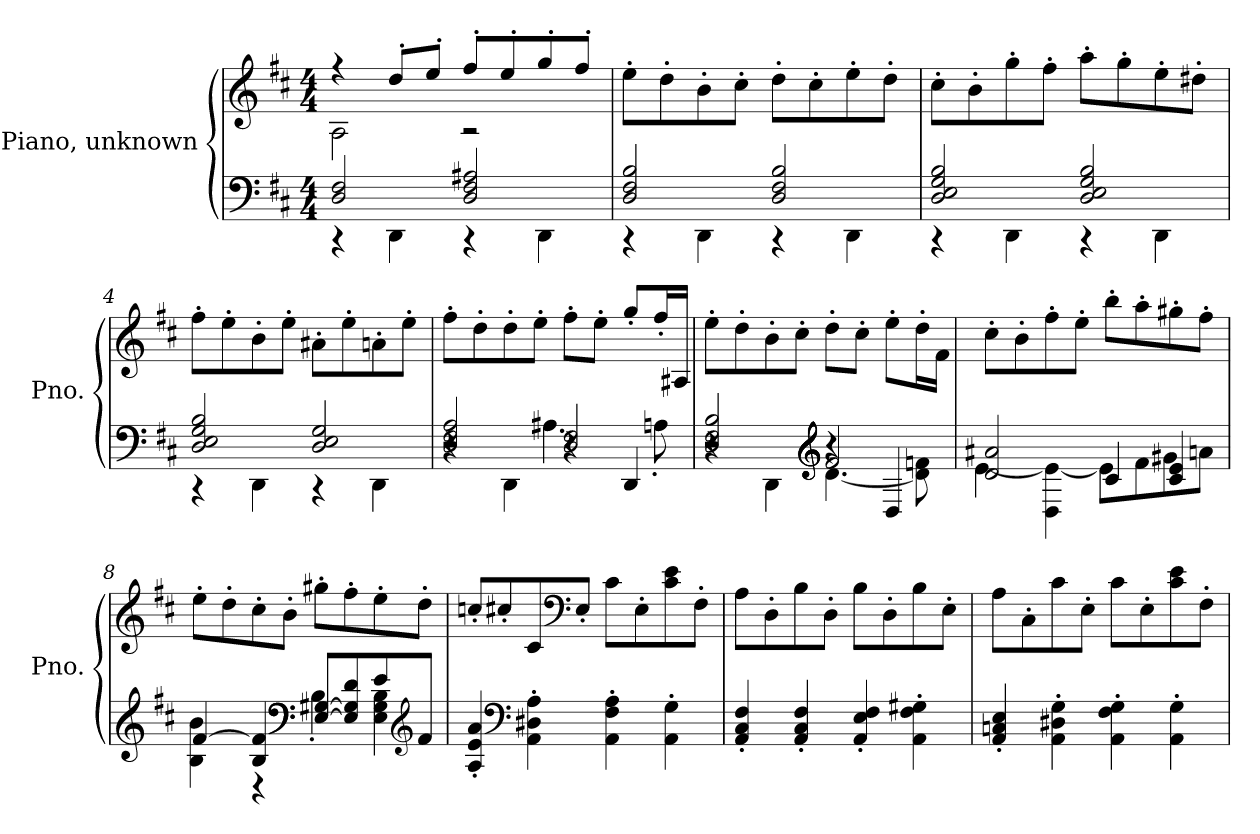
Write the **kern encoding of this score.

**kern	**kern
*part1	*part1
*staff2	*staff1
*I"Piano, unknown	*
*I'Pno.	*
*clefF4	*clefG2
*k[f#c#]	*k[f#c#]
*M4/4	*M4/4
*MM120	*MM120
=1	=1
*^	*^
2D/ 2F#/	4r	4r	2A\
.	4DD\	8dd'/L	.
.	.	8ee'/J	.
2D/ 2F#/ 2A#X/	4r	8ff#'/L	2r
.	.	8ee'/	.
.	4DD\	8gg'/	.
.	.	8ff#'/J	.
*	*	*v	*v
=2	=2	=2
2D/ 2F#/ 2B/	4r	8ee'\L
.	.	8dd'\
.	4DD\	8b'\
.	.	8cc#'\J
2D/ 2F#/ 2B/	4r	8dd'\L
.	.	8cc#'\
.	4DD\	8ee'\
.	.	8dd'\J
=3	=3	=3
2D/ 2E/ 2G/ 2B/	4r	8cc#'\L
.	.	8b'\
.	4DD\	8gg'\
.	.	8ff#'\J
2D/ 2E/ 2G/ 2B/	4r	8aa'\L
.	.	8gg'\
.	4DD\	8ee'\
.	.	8dd#X'\J
=4	=4	=4
2D/ 2E/ 2G/ 2B/	4r	8ff#'\L
.	.	8ee'\
.	4DD\	8b'\
.	.	8ee'\J
2D/ 2E/ 2G/	4r	8a#X'\L
.	.	8ee'\
.	4DD\	8an'\
.	.	8ee'\J
!!LO:LB:g=z
=5	=5	=5
*	*^	*
2D/ 2F#/ 2A/	4r	2r	8ff#'\L
.	.	.	8dd'\
.	4DD\	.	8dd'\
.	.	.	8ee'\J
2D/ 2F#/	4.A#X\	4r	8ff#'\L
.	.	.	8ee'\J
.	.	4DD/	8gg'/L
.	8An'\	.	16ff#'/L
.	.	.	16A#X/JJ
=6	=6	=6	=6
2D/ 2F#/ 2B/	4r	2r	8ee'\L
.	.	.	8dd'\
.	4DD\	.	8b'\
.	.	.	8cc#'\J
*clefG2	*	*	*
2f#/	[4.d\	4r	8dd'\L
.	.	.	8cc#'\J
.	.	4D/	8ee'\L
.	8d\] 8fn\	.	16dd'\L
.	.	.	16f#\JJ
*	*v	*v	*
=7	=7	=7
2d/ 2a#X/	[4e\	8cc#'\L
.	.	8b'\
.	4D\ 4e\_	8ff#'\
.	.	8ee'\J
4c#/	8e\L]	8bb'\L
.	8f#\	8aa'\
4c#/ 4e/	8g#X\	8gg#X'\
.	8an\J	8ff#'\J
!!LO:LB:g=z
=8	=8	=8
[4f#/	4B\ 4b\	8ee'\L
.	.	8dd'\
4B/ 4f#/]	4r	8cc#'\
.	.	8b'\J
*clefF4	*	*
[8E/ [8G#X/L	4B'\	8gg#X'\L
8E/] 8G#/] 8d/	.	8ff#'\
8e/	4E\ 4G#\ 4B\	8ee'\
*clefG2	*	*
8f#/J	.	8dd'\J
*v	*v	*
=9	=9
4A/' 4e/' 4a/'	8ccn'/L
.	8cc#X'/
*clefF4	*
4AA\' 4D#X\' 4A\'	8c#/
*	*clefF4
.	8E'/J
4AA\' 4F#\' 4A\'	8c#\L
.	8E'\
4AA\' 4G\'	8c#\ 8e\
.	8F#'\J
=10	=10
4AA/' 4C#/' 4F#/'	8A\L
.	8D'\
4AA/' 4C#/' 4F#/'	8B\
.	8D'\J
4AA/' 4E/' 4F#/'	8B\L
.	8D'\
4AA\' 4F#\' 4G#X\'	8B\
.	8E'\J
=11	=11
4AA/' 4Cn/' 4E/'	8A\L
.	8C#'\
4AA\' 4D#X\' 4G\'	8c#\
.	8E'\J
4AA\' 4F#\' 4G\'	8c#\L
.	8E'\
4AA\' 4G\'	8c#\ 8e\
.	8F#'\J
=	=
*-	*-
